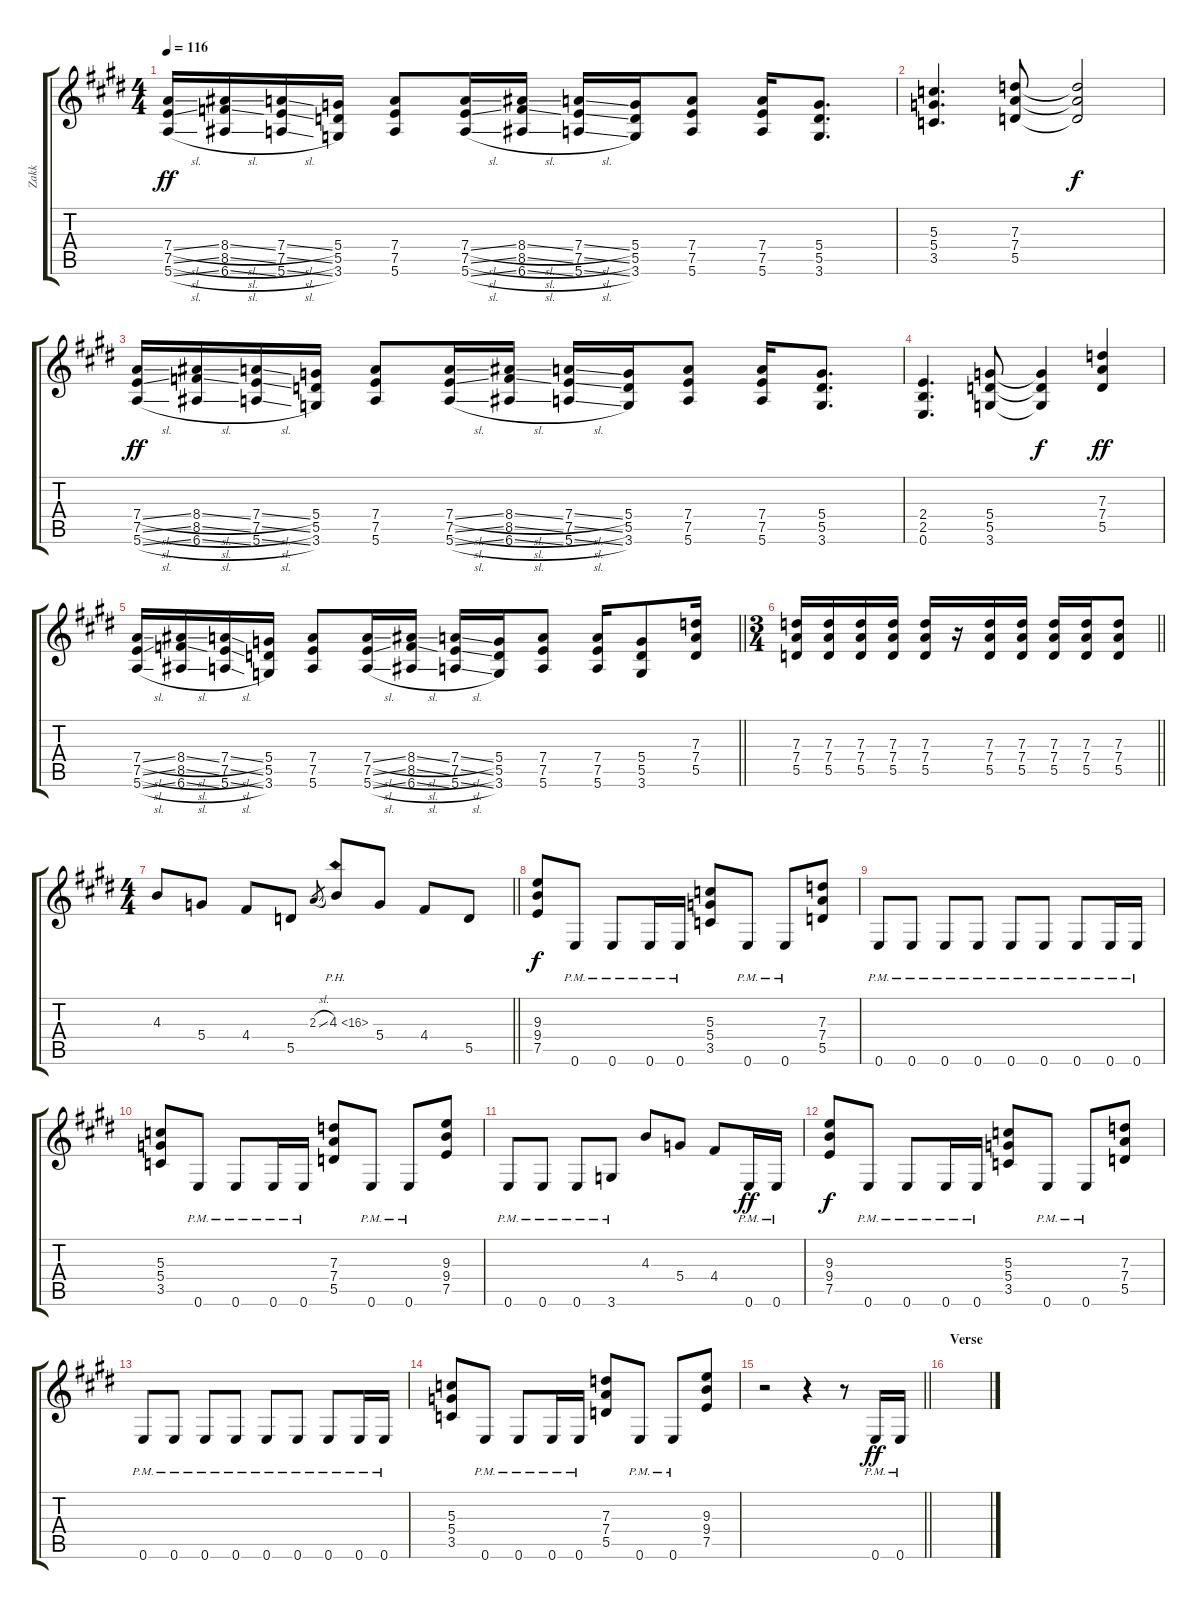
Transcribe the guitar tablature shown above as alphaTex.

\track ("Zakk" "Zakk") {instrument overdrivenguitar}
\staff {score tabs}
\tuning (E4 B3 G3 D3 A2 E2) {hide}
\ts (4 4)
\tempo 116
\clef g2
\ks e
(7.4{sl} 7.5{sl} 5.6{sl}).16{dy ff} (8.4{sl} 8.5{sl} 6.6{sl}).16 (7.4{sl} 7.5{sl} 5.6{sl}).16 (5.4 5.5 3.6).16 (7.4 7.5 5.6).8 (7.4{sl} 7.5{sl} 5.6{sl}).16 (8.4{sl} 8.5{sl} 6.6{sl}).16 (7.4{sl} 7.5{sl} 5.6{sl}).16 (5.4 5.5 3.6).16 (7.4 7.5 5.6).8 (7.4 7.5 5.6).16 (5.4 5.5 3.6).8{d} |
(5.3 5.4 3.5).4{d} (7.3 7.4 5.5).8 (7.3{t} 7.4{t} 5.5{t}).2{dy f} |
(7.4{sl} 7.5{sl} 5.6{sl}).16{dy ff} (8.4{sl} 8.5{sl} 6.6{sl}).16 (7.4{sl} 7.5{sl} 5.6{sl}).16 (5.4 5.5 3.6).16 (7.4 7.5 5.6).8 (7.4{sl} 7.5{sl} 5.6{sl}).16 (8.4{sl} 8.5{sl} 6.6{sl}).16 (7.4{sl} 7.5{sl} 5.6{sl}).16 (5.4 5.5 3.6).16 (7.4 7.5 5.6).8 (7.4 7.5 5.6).16 (5.4 5.5 3.6).8{d} |
(2.4 2.5 0.6).4{d} (5.4 5.5 3.6).8 (5.4{t} 5.5{t} 3.6{t}).4{dy f} (7.3 7.4 5.5).4{dy ff} |
\barLineRight lightlight
(7.4{sl} 7.5{sl} 5.6{sl}).16 (8.4{sl} 8.5{sl} 6.6{sl}).16 (7.4{sl} 7.5{sl} 5.6{sl}).16 (5.4 5.5 3.6).16 (7.4 7.5 5.6).8 (7.4{sl} 7.5{sl} 5.6{sl}).16 (8.4{sl} 8.5{sl} 6.6{sl}).16 (7.4{sl} 7.5{sl} 5.6{sl}).16 (5.4 5.5 3.6).16 (7.4 7.5 5.6).8 (7.4 7.5 5.6).16 (5.4 5.5 3.6).8 (7.3 7.4 5.5).16 |
\ts (3 4)
\barLineRight lightlight
(7.3 7.4 5.5).16 (7.3 7.4 5.5).16 (7.3 7.4 5.5).16 (7.3 7.4 5.5).16 (7.3 7.4 5.5).16 r.16 (7.3 7.4 5.5).16 (7.3 7.4 5.5).16 (7.3 7.4 5.5).16 (7.3 7.4 5.5).16 (7.3 7.4 5.5).8 |
\ts (4 4)
\barLineRight lightlight
4.3.8 5.4.8 4.4.8 5.5.8 2.3{sl}.8{gr} 4.3{ph 12}.8 5.4.8 4.4.8 5.5.8 |
(9.3 9.4 7.5).8{dy f} 0.6{pm}.8 0.6{pm}.8 0.6{pm}.16 0.6{pm}.16 (5.3 5.4 3.5).8 0.6{pm}.8 0.6{pm}.8 (7.3 7.4 5.5).8 |
0.6{pm}.8 0.6{pm}.8 0.6{pm}.8 0.6{pm}.8 0.6{pm}.8 0.6{pm}.8 0.6{pm}.8 0.6{pm}.16 0.6{pm}.16 |
(5.3 5.4 3.5).8 0.6{pm}.8 0.6{pm}.8 0.6{pm}.16 0.6{pm}.16 (7.3 7.4 5.5).8 0.6{pm}.8 0.6{pm}.8 (9.3 9.4 7.5).8 |
0.6{pm}.8 0.6{pm}.8 0.6{pm}.8 3.6{pm}.8 4.3.8 5.4.8 4.4.8 0.6{pm}.16{dy ff} 0.6{pm}.16 |
(9.3 9.4 7.5).8{dy f} 0.6{pm}.8 0.6{pm}.8 0.6{pm}.16 0.6{pm}.16 (5.3 5.4 3.5).8 0.6{pm}.8 0.6{pm}.8 (7.3 7.4 5.5).8 |
0.6{pm}.8 0.6{pm}.8 0.6{pm}.8 0.6{pm}.8 0.6{pm}.8 0.6{pm}.8 0.6{pm}.8 0.6{pm}.16 0.6{pm}.16 |
(5.3 5.4 3.5).8 0.6{pm}.8 0.6{pm}.8 0.6{pm}.16 0.6{pm}.16 (7.3 7.4 5.5).8 0.6{pm}.8 0.6{pm}.8 (9.3 9.4 7.5).8 |
\barLineRight lightlight
r.2 r.4 r.8 0.6{pm}.16{dy ff} 0.6{pm}.16 |
\section ("" "Verse")
